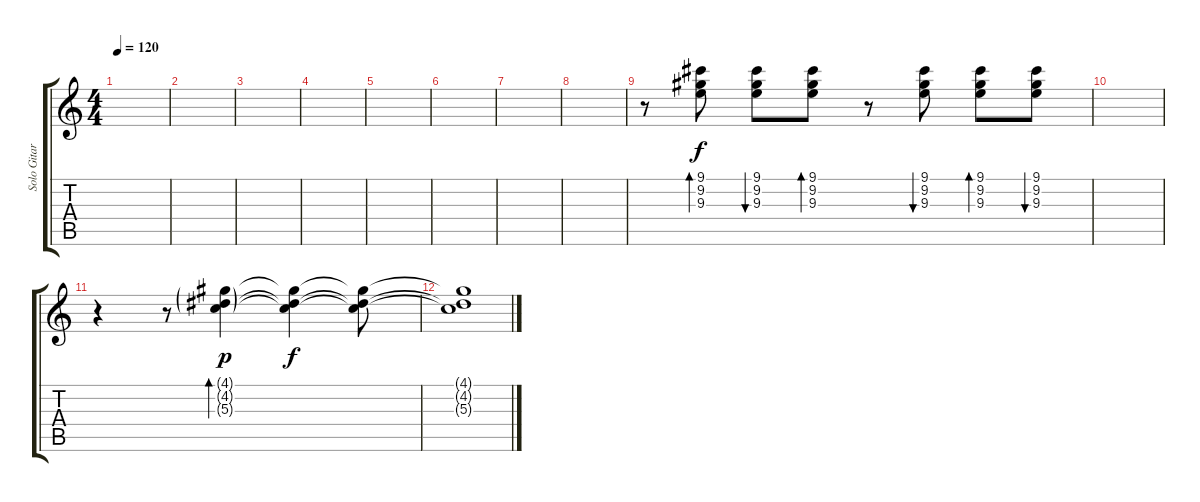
\track ("Solo Gitara" "Solo Gitar") {instrument electricguitarjazz}
\staff {score tabs}
\tuning (E4 B3 G3 D3 A2 E2) {hide}
\ts (4 4)
\tempo 120
\clef g2
\ks c
|
|
|
|
|
|
|
|
r.8{volume 8} (9.1 9.2 9.3).8{bd 60} (9.1 9.2 9.3).8{bu 60} (9.1 9.2 9.3).8{bd 60} r.8 (9.1 9.2 9.3).8{bu 60} (9.1 9.2 9.3).8{bd 60} (9.1 9.2 9.3).8{bu 60} |
|
r.4 r.8 (4.1{g} 4.2{g} 5.3{g}).4{bd 480 dy p} (4.1{t} 4.2{t} 5.3{t}).4{dy f} (4.1{t} 4.2{t} 5.3{t}).8 |
(4.1{t} 4.2{t} 5.3{t}).1
